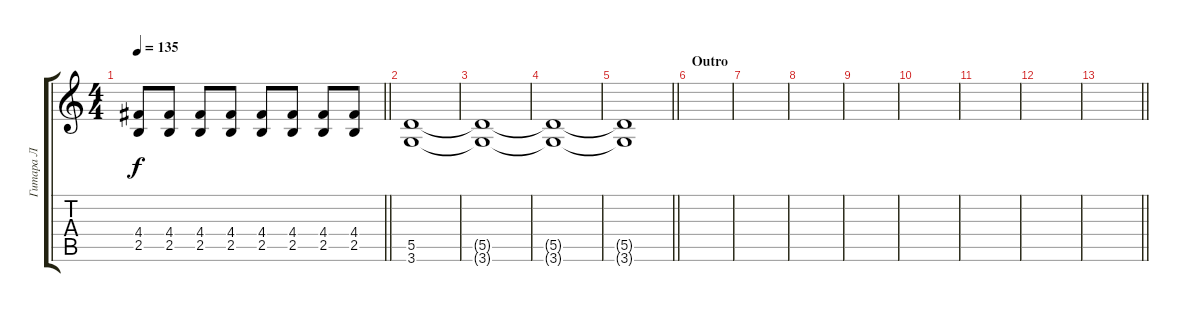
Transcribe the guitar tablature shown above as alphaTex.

\track ("Гитара Л" "Гитара Л") {instrument overdrivenguitar}
\staff {score tabs}
\tuning (E4 B3 G3 D3 A2 E2) {hide}
\ts (4 4)
\tempo 135
\clef g2
\barLineRight lightlight
\ks c
(4.4 2.5).8{dy f} (4.4 2.5).8 (4.4 2.5).8 (4.4 2.5).8 (4.4 2.5).8 (4.4 2.5).8 (4.4 2.5).8 (4.4 2.5).8 |
\section ("" " ")
(5.5 3.6).1 |
(5.5{t} 3.6{t}).1 |
(5.5{t} 3.6{t}).1 |
\barLineRight lightlight
(5.5{t} 3.6{t}).1 |
\section ("" "Outro")
|
|
|
|
|
|
|
\barLineRight lightlight
